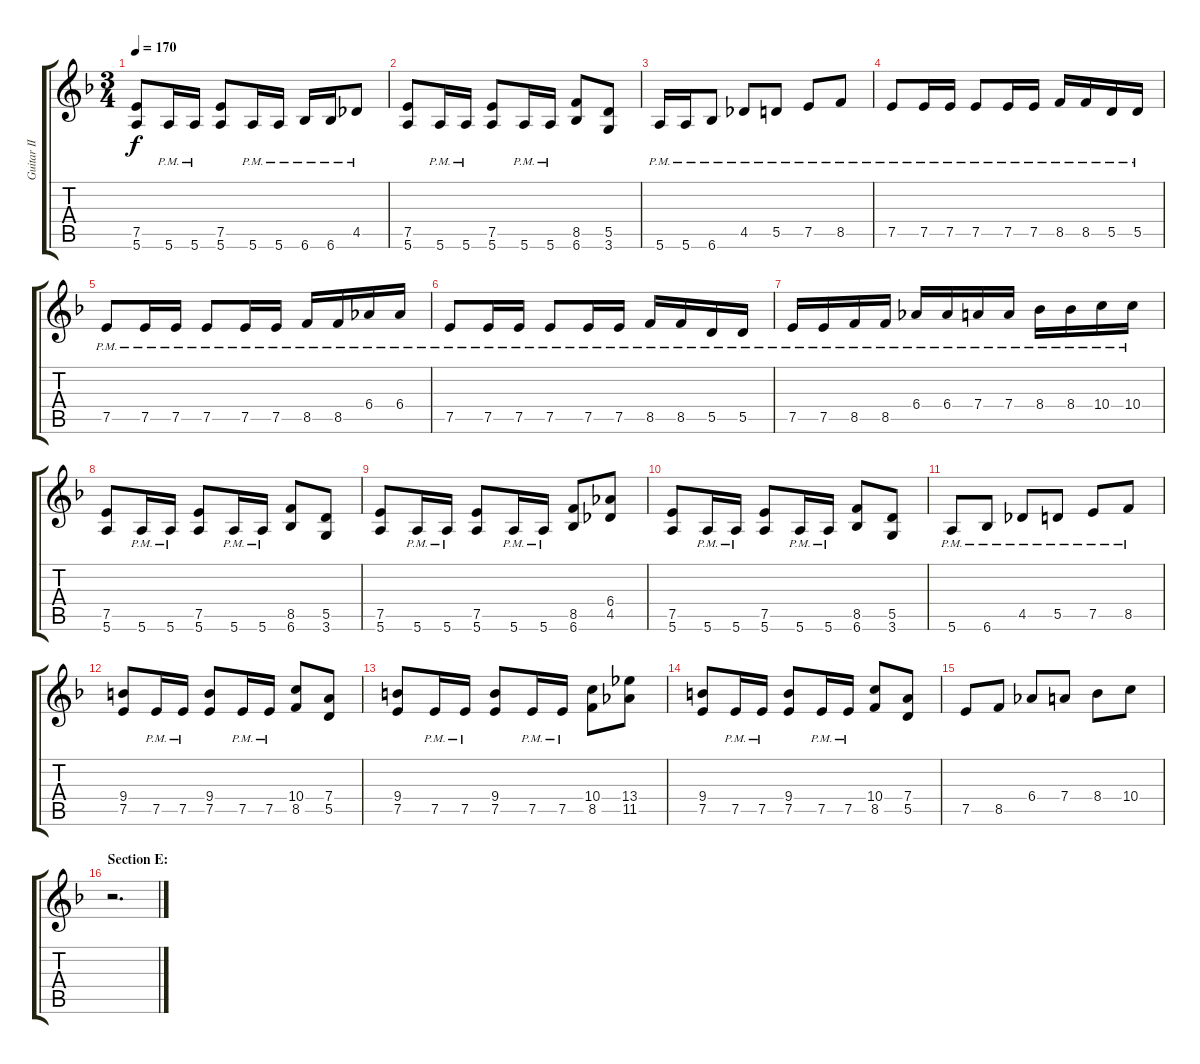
\track ("Guitar II" "Guitar II") {instrument overdrivenguitar}
\staff {score tabs}
\tuning (E4 B3 G3 D3 A2 E2) {hide}
\ts (3 4)
\tempo 170
\clef g2
\ks f
(7.5 5.6).8{dy f} 5.6{pm}.16 5.6{pm}.16 (7.5 5.6).8 5.6{pm}.16 5.6{pm}.16 6.6{pm}.16 6.6{pm}.16 4.5{pm}.8 |
(7.5 5.6).8 5.6{pm}.16 5.6{pm}.16 (7.5 5.6).8 5.6{pm}.16 5.6{pm}.16 (8.5 6.6).8 (5.5 3.6).8 |
5.6{pm}.16 5.6{pm}.16 6.6{pm}.8 4.5{pm}.8 5.5{pm}.8 7.5{pm}.8 8.5{pm}.8 |
7.5{pm}.8 7.5{pm}.16 7.5{pm}.16 7.5{pm}.8 7.5{pm}.16 7.5{pm}.16 8.5{pm}.16 8.5{pm}.16 5.5{pm}.16 5.5{pm}.16 |
7.5{pm}.8 7.5{pm}.16 7.5{pm}.16 7.5{pm}.8 7.5{pm}.16 7.5{pm}.16 8.5{pm}.16 8.5{pm}.16 6.4{pm}.16 6.4{pm}.16 |
7.5{pm}.8 7.5{pm}.16 7.5{pm}.16 7.5{pm}.8 7.5{pm}.16 7.5{pm}.16 8.5{pm}.16 8.5{pm}.16 5.5{pm}.16 5.5{pm}.16 |
7.5{pm}.16 7.5{pm}.16 8.5{pm}.16 8.5{pm}.16 6.4{pm}.16 6.4{pm}.16 7.4{pm}.16 7.4{pm}.16 8.4{pm}.16 8.4{pm}.16 10.4{pm}.16 10.4{pm}.16 |
(7.5 5.6).8 5.6{pm}.16 5.6{pm}.16 (7.5 5.6).8 5.6{pm}.16 5.6{pm}.16 (8.5 6.6).8 (5.5 3.6).8 |
(7.5 5.6).8 5.6{pm}.16 5.6{pm}.16 (7.5 5.6).8 5.6{pm}.16 5.6{pm}.16 (8.5 6.6).8 (6.4 4.5).8 |
(7.5 5.6).8 5.6{pm}.16 5.6{pm}.16 (7.5 5.6).8 5.6{pm}.16 5.6{pm}.16 (8.5 6.6).8 (5.5 3.6).8 |
5.6{pm}.8 6.6{pm}.8 4.5{pm}.8 5.5{pm}.8 7.5{pm}.8 8.5{pm}.8 |
(9.4 7.5).8 7.5{pm}.16 7.5{pm}.16 (9.4 7.5).8 7.5{pm}.16 7.5{pm}.16 (10.4 8.5).8 (7.4 5.5).8 |
(9.4 7.5).8 7.5{pm}.16 7.5{pm}.16 (9.4 7.5).8 7.5{pm}.16 7.5{pm}.16 (10.4 8.5).8 (13.4 11.5).8 |
(9.4 7.5).8 7.5{pm}.16 7.5{pm}.16 (9.4 7.5).8 7.5{pm}.16 7.5{pm}.16 (10.4 8.5).8 (7.4 5.5).8 |
7.5.8 8.5.8 6.4.8 7.4.8 8.4.8 10.4.8 |
\section ("" "Section E:")
r.2{d}
